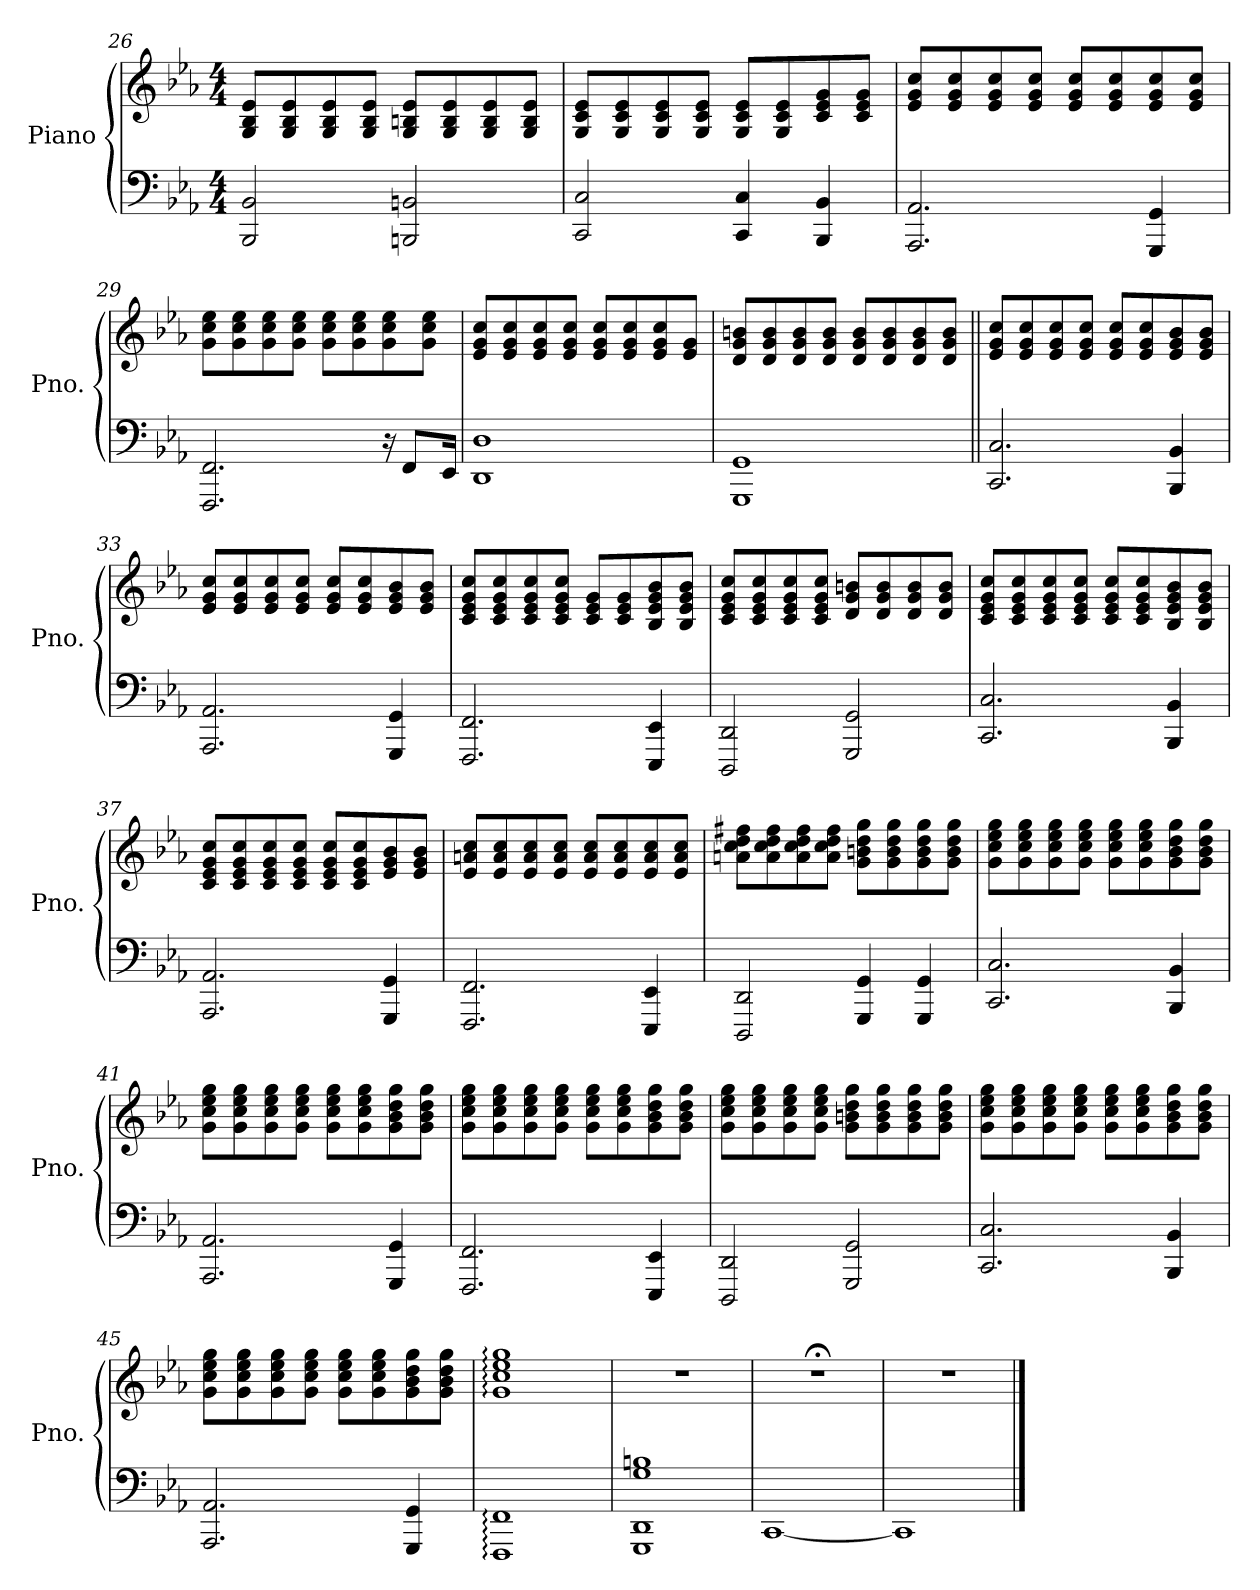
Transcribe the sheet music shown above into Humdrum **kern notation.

**kern	**kern
*part1	*part1
*staff2	*staff1
*I"Piano	*
*I'Pno.	*
*clefF4	*clefG2
*k[b-e-a-]	*k[b-e-a-]
*M4/4	*M4/4
=26	=26
2BBB-/ 2BB-/	8G/ 8B-/ 8e-/L
.	8G/ 8B-/ 8e-/
.	8G/ 8B-/ 8e-/
.	8G/ 8B-/ 8e-/J
2BBBn/ 2BBn/	8G/ 8Bn/ 8e-/L
.	8G/ 8B/ 8e-/
.	8G/ 8B/ 8e-/
.	8G/ 8B/ 8e-/J
=27	=27
2CC/ 2C/	8G/ 8c/ 8e-/L
.	8G/ 8c/ 8e-/
.	8G/ 8c/ 8e-/
.	8G/ 8c/ 8e-/J
4CC/ 4C/	8G/ 8c/ 8e-/L
.	8G/ 8c/ 8e-/
4BBB-/ 4BB-/	8c/ 8e-/ 8g/
.	8c/ 8e-/ 8g/J
=28	=28
2.AAA-/ 2.AA-/	8e-/ 8g/ 8cc/L
.	8e-/ 8g/ 8cc/
.	8e-/ 8g/ 8cc/
.	8e-/ 8g/ 8cc/J
.	8e-/ 8g/ 8cc/L
.	8e-/ 8g/ 8cc/
4GGG/ 4GG/	8e-/ 8g/ 8cc/
.	8e-/ 8g/ 8cc/J
=29	=29
2.FFF/ 2.FF/	8g\ 8cc\ 8ee-\L
.	8g\ 8cc\ 8ee-\
.	8g\ 8cc\ 8ee-\
.	8g\ 8cc\ 8ee-\J
.	8g\ 8cc\ 8ee-\L
.	8g\ 8cc\ 8ee-\
16r	8g\ 8cc\ 8ee-\
8FF/L	.
.	8g\ 8cc\ 8ee-\J
16EE-/Jk	.
!!LO:LB:g=z
=30	=30
1DD 1D	8e-/ 8g/ 8cc/L
.	8e-/ 8g/ 8cc/
.	8e-/ 8g/ 8cc/
.	8e-/ 8g/ 8cc/J
.	8e-/ 8g/ 8cc/L
.	8e-/ 8g/ 8cc/
.	8e-/ 8g/ 8cc/
.	8e-/ 8g/J
=31	=31
1GGG 1GG	8d/ 8g/ 8bn/L
.	8d/ 8g/ 8b/
.	8d/ 8g/ 8b/
.	8d/ 8g/ 8b/J
.	8d/ 8g/ 8b/L
.	8d/ 8g/ 8b/
.	8d/ 8g/ 8b/
.	8d/ 8g/ 8b/J
=32||	=32||
2.CC/ 2.C/	8e-/ 8g/ 8cc/L
.	8e-/ 8g/ 8cc/
.	8e-/ 8g/ 8cc/
.	8e-/ 8g/ 8cc/J
.	8e-/ 8g/ 8cc/L
.	8e-/ 8g/ 8cc/
4BBB-/ 4BB-/	8e-/ 8g/ 8b-/
.	8e-/ 8g/ 8b-/J
=33	=33
2.AAA-/ 2.AA-/	8e-/ 8g/ 8cc/L
.	8e-/ 8g/ 8cc/
.	8e-/ 8g/ 8cc/
.	8e-/ 8g/ 8cc/J
.	8e-/ 8g/ 8cc/L
.	8e-/ 8g/ 8cc/
4GGG/ 4GG/	8e-/ 8g/ 8b-/
.	8e-/ 8g/ 8b-/J
=34	=34
2.FFF/ 2.FF/	8c/ 8e-/ 8g/ 8cc/L
.	8c/ 8e-/ 8g/ 8cc/
.	8c/ 8e-/ 8g/ 8cc/
.	8c/ 8e-/ 8g/ 8cc/J
.	8c/ 8e-/ 8g/L
.	8c/ 8e-/ 8g/
4EEE-/ 4EE-/	8B-/ 8e-/ 8g/ 8b-/
.	8B-/ 8e-/ 8g/ 8b-/J
=35	=35
2DDD/ 2DD/	8c/ 8e-/ 8g/ 8cc/L
.	8c/ 8e-/ 8g/ 8cc/
.	8c/ 8e-/ 8g/ 8cc/
.	8c/ 8e-/ 8g/ 8cc/J
2GGG/ 2GG/	8d/ 8g/ 8bn/L
.	8d/ 8g/ 8b/
.	8d/ 8g/ 8b/
.	8d/ 8g/ 8b/J
!!LO:LB:g=z
=36	=36
2.CC/ 2.C/	8c/ 8e-/ 8g/ 8cc/L
.	8c/ 8e-/ 8g/ 8cc/
.	8c/ 8e-/ 8g/ 8cc/
.	8c/ 8e-/ 8g/ 8cc/J
.	8c/ 8e-/ 8g/ 8cc/L
.	8c/ 8e-/ 8g/ 8cc/
4BBB-/ 4BB-/	8B-/ 8e-/ 8g/ 8b-/
.	8B-/ 8e-/ 8g/ 8b-/J
=37	=37
2.AAA-/ 2.AA-/	8c/ 8e-/ 8g/ 8cc/L
.	8c/ 8e-/ 8g/ 8cc/
.	8c/ 8e-/ 8g/ 8cc/
.	8c/ 8e-/ 8g/ 8cc/J
.	8c/ 8e-/ 8g/ 8cc/L
.	8c/ 8e-/ 8g/ 8cc/
4GGG/ 4GG/	8e-/ 8g/ 8b-/
.	8e-/ 8g/ 8b-/J
=38	=38
2.FFF/ 2.FF/	8e-/ 8an/ 8cc/L
.	8e-/ 8a/ 8cc/
.	8e-/ 8a/ 8cc/
.	8e-/ 8a/ 8cc/J
.	8e-/ 8a/ 8cc/L
.	8e-/ 8a/ 8cc/
4EEE-/ 4EE-/	8e-/ 8a/ 8cc/
.	8e-/ 8a/ 8cc/J
=39	=39
2DDD/ 2DD/	8an\ 8cc\ 8dd\ 8ff#X\L
.	8a\ 8cc\ 8dd\ 8ff#\
.	8a\ 8cc\ 8dd\ 8ff#\
.	8a\ 8cc\ 8dd\ 8ff#\J
4GGG/ 4GG/	8g\ 8bn\ 8dd\ 8gg\L
.	8g\ 8b\ 8dd\ 8gg\
4GGG/ 4GG/	8g\ 8b\ 8dd\ 8gg\
.	8g\ 8b\ 8dd\ 8gg\J
=40	=40
2.CC/ 2.C/	8g\ 8cc\ 8ee-\ 8gg\L
.	8g\ 8cc\ 8ee-\ 8gg\
.	8g\ 8cc\ 8ee-\ 8gg\
.	8g\ 8cc\ 8ee-\ 8gg\J
.	8g\ 8cc\ 8ee-\ 8gg\L
.	8g\ 8cc\ 8ee-\ 8gg\
4BBB-/ 4BB-/	8g\ 8b-\ 8dd\ 8gg\
.	8g\ 8b-\ 8dd\ 8gg\J
!!LO:LB:g=z
=41	=41
2.AAA-/ 2.AA-/	8g\ 8cc\ 8ee-\ 8gg\L
.	8g\ 8cc\ 8ee-\ 8gg\
.	8g\ 8cc\ 8ee-\ 8gg\
.	8g\ 8cc\ 8ee-\ 8gg\J
.	8g\ 8cc\ 8ee-\ 8gg\L
.	8g\ 8cc\ 8ee-\ 8gg\
4GGG/ 4GG/	8g\ 8b-\ 8dd\ 8gg\
.	8g\ 8b-\ 8dd\ 8gg\J
=42	=42
2.FFF/ 2.FF/	8g\ 8cc\ 8ee-\ 8gg\L
.	8g\ 8cc\ 8ee-\ 8gg\
.	8g\ 8cc\ 8ee-\ 8gg\
.	8g\ 8cc\ 8ee-\ 8gg\J
.	8g\ 8cc\ 8ee-\ 8gg\L
.	8g\ 8cc\ 8ee-\ 8gg\
4EEE-/ 4EE-/	8g\ 8b-\ 8dd\ 8gg\
.	8g\ 8b-\ 8dd\ 8gg\J
=43	=43
2DDD/ 2DD/	8g\ 8cc\ 8ee-\ 8gg\L
.	8g\ 8cc\ 8ee-\ 8gg\
.	8g\ 8cc\ 8ee-\ 8gg\
.	8g\ 8cc\ 8ee-\ 8gg\J
2GGG/ 2GG/	8g\ 8bn\ 8dd\ 8gg\L
.	8g\ 8b\ 8dd\ 8gg\
.	8g\ 8b\ 8dd\ 8gg\
.	8g\ 8b\ 8dd\ 8gg\J
=44	=44
2.CC/ 2.C/	8g\ 8cc\ 8ee-\ 8gg\L
.	8g\ 8cc\ 8ee-\ 8gg\
.	8g\ 8cc\ 8ee-\ 8gg\
.	8g\ 8cc\ 8ee-\ 8gg\J
.	8g\ 8cc\ 8ee-\ 8gg\L
.	8g\ 8cc\ 8ee-\ 8gg\
4BBB-/ 4BB-/	8g\ 8b-\ 8dd\ 8gg\
.	8g\ 8b-\ 8dd\ 8gg\J
=45	=45
2.AAA-/ 2.AA-/	8g\ 8cc\ 8ee-\ 8gg\L
.	8g\ 8cc\ 8ee-\ 8gg\
.	8g\ 8cc\ 8ee-\ 8gg\
.	8g\ 8cc\ 8ee-\ 8gg\J
.	8g\ 8cc\ 8ee-\ 8gg\L
.	8g\ 8cc\ 8ee-\ 8gg\
4GGG/ 4GG/	8g\ 8b-\ 8dd\ 8gg\
.	8g\ 8b-\ 8dd\ 8gg\J
=46	=46
1FFF: 1FF:	1g: 1cc: 1ee-: 1gg:
=47	=47
1GGG 1DD 1G 1Bn	1r
=48	=48
[1CC	1r;<
=49	=49
1CC]	1r
==	==
*-	*-
